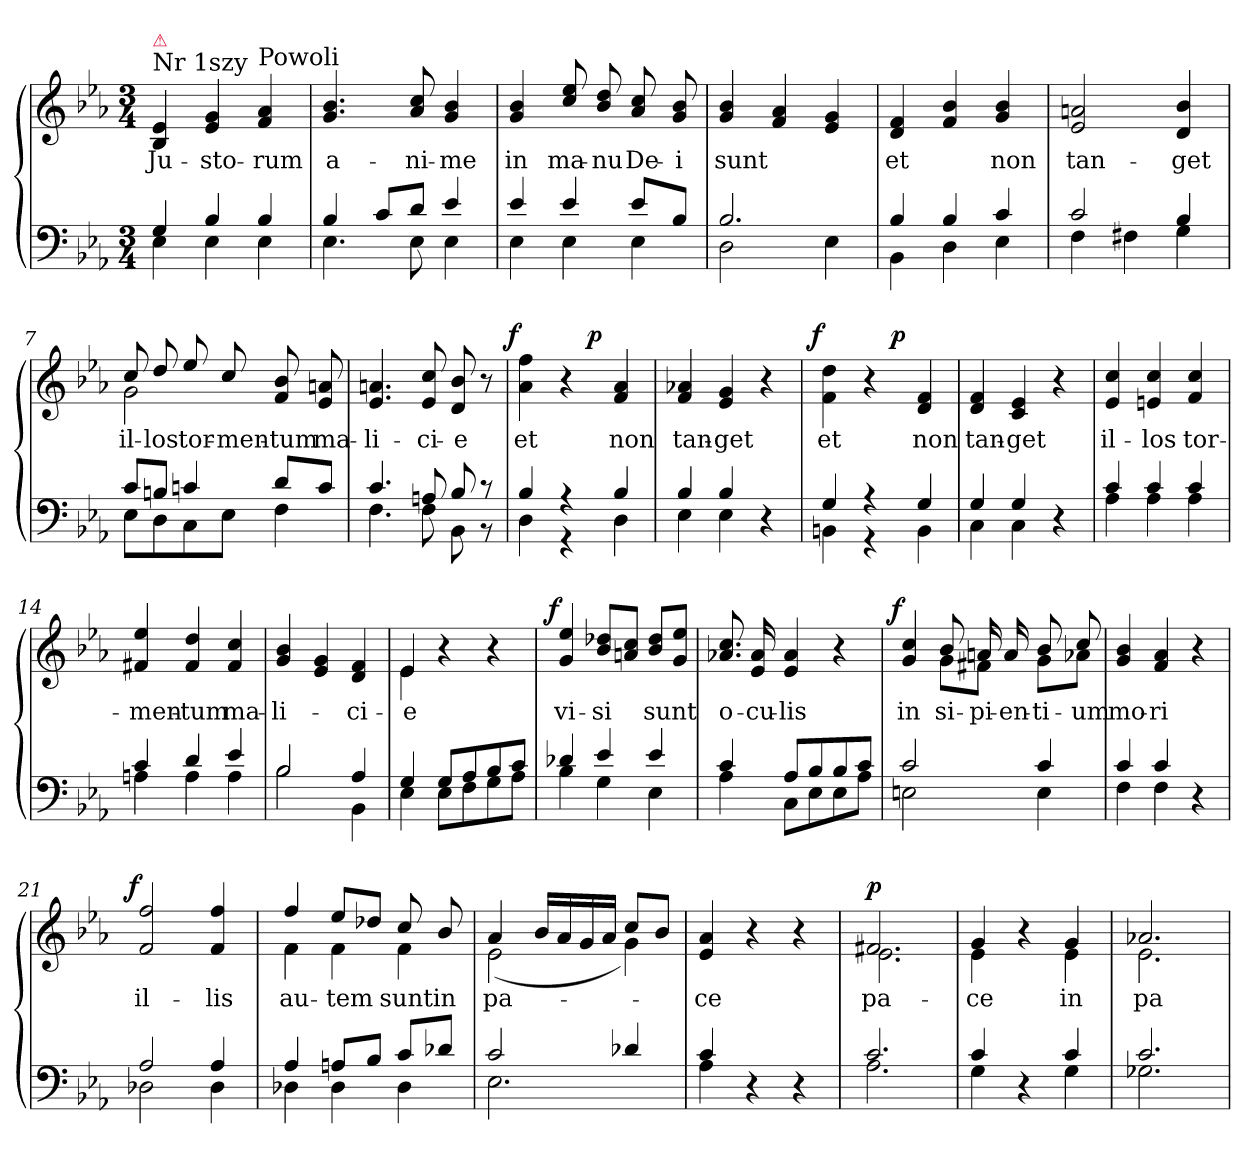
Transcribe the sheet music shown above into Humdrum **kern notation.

**kern	**kern	**text	**dynam
*part2	*part1	*part1	*part1
*staff2	*staff1	*staff1	*staff1
*clefF4	*clefG2	*	*
*k[b-e-a-]	*k[b-e-a-]	*	*
*M3/4	*M3/4	*	*
=1	=1	=1	=1
*^	*	*	*
!	!	!LO:TX:a:t=Nr 1szy	!	!
!	!	!LO:TX:a:color=crimson:t=⚠	!	!
4G/	4E-\	4B-/ 4e-/	Ju-	.
4B-/	4E-\	4e-/ 4g/	-sto-	.
!	!	!LO:TX:a:t=Powoli	!	!
4B-/	4E-\	4f/ 4a-/	-rum	.
=2	=2	=2	=2	=2
4B-/	4.E-\	4.g/ 4.b-/	a-	.
8c/L	.	.	.	.
8d/J	8E-\	8a-/ 8cc/	-ni-	.
4e-/	4E-\	4g/ 4b-/	-me	.
=3	=3	=3	=3	=3
4e-/	4E-\	4g/ 4b-/	in	.
4e-/	4E-\	8cc/ 8ee-/	ma-	.
.	.	8b-/ 8dd/	-nu	.
8e-/L	4E-\	8a-/ 8cc/	De-	.
8B-/J	.	8g/ 8b-/	-i	.
=4	=4	=4	=4	=4
2.B-/	2D\	4g/ 4b-/	sunt	.
.	.	4f/ 4a-/	.	.
.	4E-\	4e-/ 4g/	.	.
=5	=5	=5	=5	=5
4B-/	4BB-\	4d/ 4f/	et	.
4B-/	4D\	4f/ 4b-/	.	.
4c/	4E-\	4g/ 4b-/	non	.
=6	=6	=6	=6	=6
2c/	4F\	2e-/ 2an/	tan-	.
.	4F#X\	.	.	.
4B-/	4G\	4d/ 4b-/	-get	.
=7	=7	=7	=7	=7
*	*	*^	*	*
8c/L	8E-\L	8cc/	2g\	il-	.
8Bn/J	8D\	8dd/	.	-los	.
4cn/	8C\	8ee-/	.	tor-	.
.	8E-\J	8cc/	.	-men-	.
8d/L	4F\	8f/ 8b-/	4ryy	-tum	.
8c/J	.	8e-/ 8an/	.	ma-	.
*	*	*v	*v	*	*
=8	=8	=8	=8	=8
4.c/	4.F\	4.e-/ 4.an/	-li-	.
8An/	8F\	8e-/ 8cc/	-ci-	.
8B-/	8BB-\	8d/ 8b-/	-e	.
8r	8r	8r	.	.
=9	=9	=9	=9	=9
!	!	!	!	!LO:DY:b:rj
*	*	*^	*	*
4B-/	4D\	4a-\ 4ff\	4.ryy	et	f
4rA	4r	4r	.	.	.
!	!	!	!	!	!LO:DY:b
.	.	.	4.ryy	.	p
4B-/	4D\	4f/ 4a-/	.	non	.
*	*	*v	*v	*	*
=10	=10	=10	=10	=10
4B-/	4E-\	4f/ 4a-X/	tan-	.
4B-/	4E-\	4e-/ 4g/	-get	.
4r	4ryy	4r	.	.
=11	=11	=11	=11	=11
!	!	!	!	!LO:DY:b:rj
*	*	*^	*	*
4G/	4BBn\	4f\ 4dd\	4.ryy	et	f
4rA	4r	4r	.	.	.
!	!	!	!	!	!LO:DY:b
.	.	.	4.ryy	.	p
4G/	4BB\	4d/ 4f/	.	non	.
*	*	*v	*v	*	*
=12	=12	=12	=12	=12
4G/	4C\	4d/ 4f/	tan-	.
4G/	4C\	4c/ 4e-/	-get	.
4r	4ryy	4r	.	.
=13	=13	=13	=13	=13
4c/	4A-\	4e-/ 4cc/	il-	.
4c/	4A-\	4en/ 4cc/	-los	.
4c/	4A-\	4f/ 4cc/	tor-	.
=14	=14	=14	=14	=14
4c/	4An\	4f#X/ 4ee-/	-men-	.
4d/	4A\	4f#/ 4dd/	-tum	.
4e-/	4A\	4f#/ 4cc/	ma-	.
=15	=15	=15	=15	=15
2B-/	2B-\	4g/ 4b-/	-li-	.
.	.	4e-/ 4g/	.	.
4A-/	4BB-\	4d/ 4f/	-ci-	.
=16	=16	=16	=16	=16
*	*	*^	*	*
4G/	4E-\	4e-/	4e-\	-e	.
8G/L	8E-\L	4r	4ryy	.	.
8A-/	8F\	.	.	.	.
8B-/	8G\	4r	4ryy	.	.
8c/J	8A-\J	.	.	.	.
*	*	*v	*v	*	*
=17	=17	=17	=17	=17
!	!	!	!	!LO:DY:b:rj
4d-X/	4B-\	4g/ 4ee-/	vi-	f
4e-/	4G\	8b-/ 8dd-X/L	-si	.
.	.	8an/ 8cc/J	.	.
4e-/	4E-\	8b-/ 8dd-/L	sunt	.
.	.	8g/ 8ee-/J	.	.
=18	=18	=18	=18	=18
4c/	4A-\	8.a-X/ 8.cc/	o-	.
.	.	16e-/ 16a-/	-cu-	.
8A-/L	8C\L	4e-/ 4a-/	-lis	.
8B-/	8E-\	.	.	.
8B-/	8E-\	4r	.	.
8c/J	8A-\J	.	.	.
=19	=19	=19	=19	=19
*	*	*^	*	*
!	!	!	!	!	!LO:DY:b:rj
2c/	2En\	4g/ 4cc/	4rgyy	in	f
.	.	8b-/	8g\L	si-	.
.	.	16an/	8f#X\J	-pi-	.
.	.	16a/	.	-en-	.
4c/	4E\	8b-/	8g\L	-ti-	.
.	.	8cc/	8a-X\J	-um	.
*	*	*v	*v	*	*
=20	=20	=20	=20	=20
4c/	4F\	4g/ 4b-/	mo-	.
4c/	4F\	4f/ 4a-/	-ri	.
4r	4ryy	4r	.	.
=21	=21	=21	=21	=21
!	!	!	!	!LO:DY:b:rj
2A-/	2D-X\	2f/ 2ff/	il-	f
4A-/	4D-\	4f/ 4ff/	-lis	.
=22	=22	=22	=22	=22
*	*	*^	*	*
4A-/	4D-X\	4ff/	4f\	au-	.
8An/L	4D-\	8ee-/L	4f\	-tem	.
8B-/J	.	8dd-X/J	.	.	.
8c/L	4D-\	8cc/	4f\	sunt	.
8d-X/J	.	8b-/	.	in	.
=23	=23	=23	=23	=23	=23
2c/	2.E-\	4a-/	(2e-\	pa-	.
.	.	16b-/LL	.	.	.
.	.	16a-/	.	.	.
.	.	16g/	.	.	.
.	.	16a-/JJ	.	.	.
4d-X/	.	8cc/L	4g\)	.	.
.	.	8b-/J	.	.	.
*	*	*v	*v	*	*
=24	=24	=24	=24	=24
4c/	4A-\	4e-/ 4a-/	-ce	.
4r	4ryy	4r	.	.
4r	4ryy	4r	.	.
=25	=25	=25	=25	=25
*	*	*^	*	*
!	!	!	!	!	!LO:DY:b
2.c/	2.A-\	2.f#X/	2.e-\	pa-	p
=26	=26	=26	=26	=26	=26
4c/	4G\	4g/	4e-\	-ce	.
4r	4ryy	4r	4ryy	.	.
4c/	4G\	4g/	4e-\	in	.
=27	=27	=27	=27	=27	=27
2.c/	2.G-X\	2.a-X/	2.e-\	pa-	.
*v	*v	*	*	*	*
*	*v	*v	*	*
=	=	=	=
*-	*-	*-	*-
